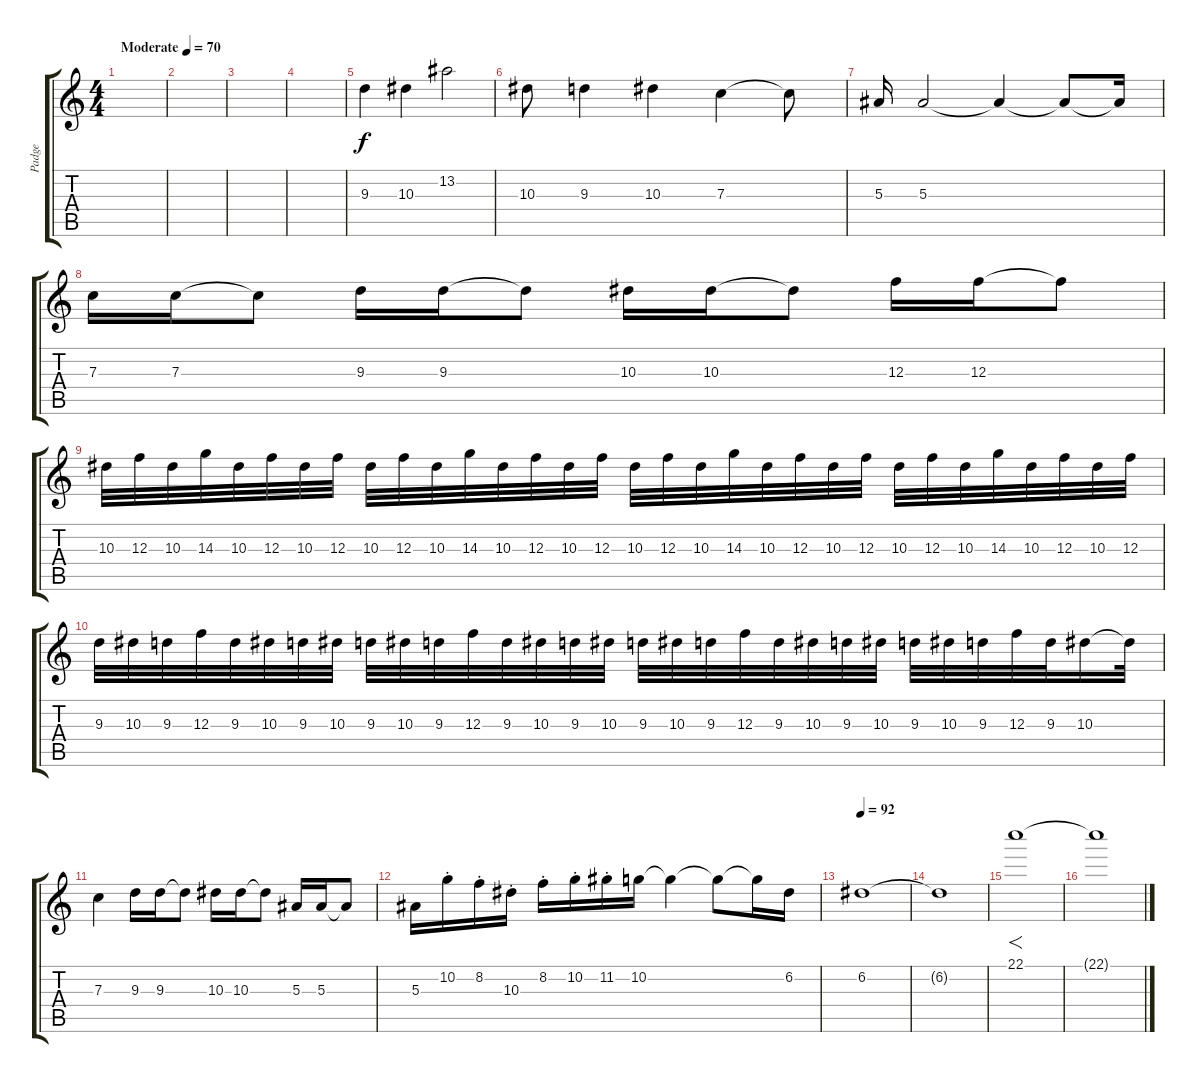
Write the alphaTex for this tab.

\track ("Padge" "Padge") {instrument distortionguitar}
\staff {score tabs}
\tuning (D4 A3 F3 C3 G2 C2) {hide}
\ts (4 4)
\tempo (70 "Moderate")
\clef g2
\ks c
|
|
|
|
9.3.4 10.3.4 13.2.2 |
10.3.8 9.3.4 10.3.4 7.3.4 7.3{t}.8 |
5.3.16 5.3.2 5.3{t}.4 5.3{t}.8 5.3{t}.16 |
7.3.16 7.3.16 7.3{t}.8 9.3.16 9.3.16 9.3{t}.8 10.3.16 10.3.16 10.3{t}.8 12.3.16 12.3.16 12.3{t}.8 |
10.3.32 12.3.32 10.3.32 14.3.32 10.3.32 12.3.32 10.3.32 12.3.32 10.3.32 12.3.32 10.3.32 14.3.32 10.3.32 12.3.32 10.3.32 12.3.32 10.3.32 12.3.32 10.3.32 14.3.32 10.3.32 12.3.32 10.3.32 12.3.32 10.3.32 12.3.32 10.3.32 14.3.32 10.3.32 12.3.32 10.3.32 12.3.32 |
9.3.32 10.3.32 9.3.32 12.3.32 9.3.32 10.3.32 9.3.32 10.3.32 9.3.32 10.3.32 9.3.32 12.3.32 9.3.32 10.3.32 9.3.32 10.3.32 9.3.32 10.3.32 9.3.32 12.3.32 9.3.32 10.3.32 9.3.32 10.3.32 9.3.32 10.3.32 9.3.32 12.3.32 9.3.32 10.3.16 10.3{t}.32 |
7.3.4 9.3.16 9.3.16 9.3{t}.8 10.3.16 10.3.16 10.3{t}.8 5.3.16 5.3.16 5.3{t}.8 |
5.3.16 10.2{st}.16 8.2{st}.16 10.3{st}.16 8.2{st}.16 10.2{st}.16 11.2{st}.16 10.2.16 10.2{t}.4 10.2{t}.8 10.2{t}.16 6.2.16 |
\tempo 92
6.2.1 |
6.2{t}.1 |
22.1.1{f} |
22.1{t}.1
